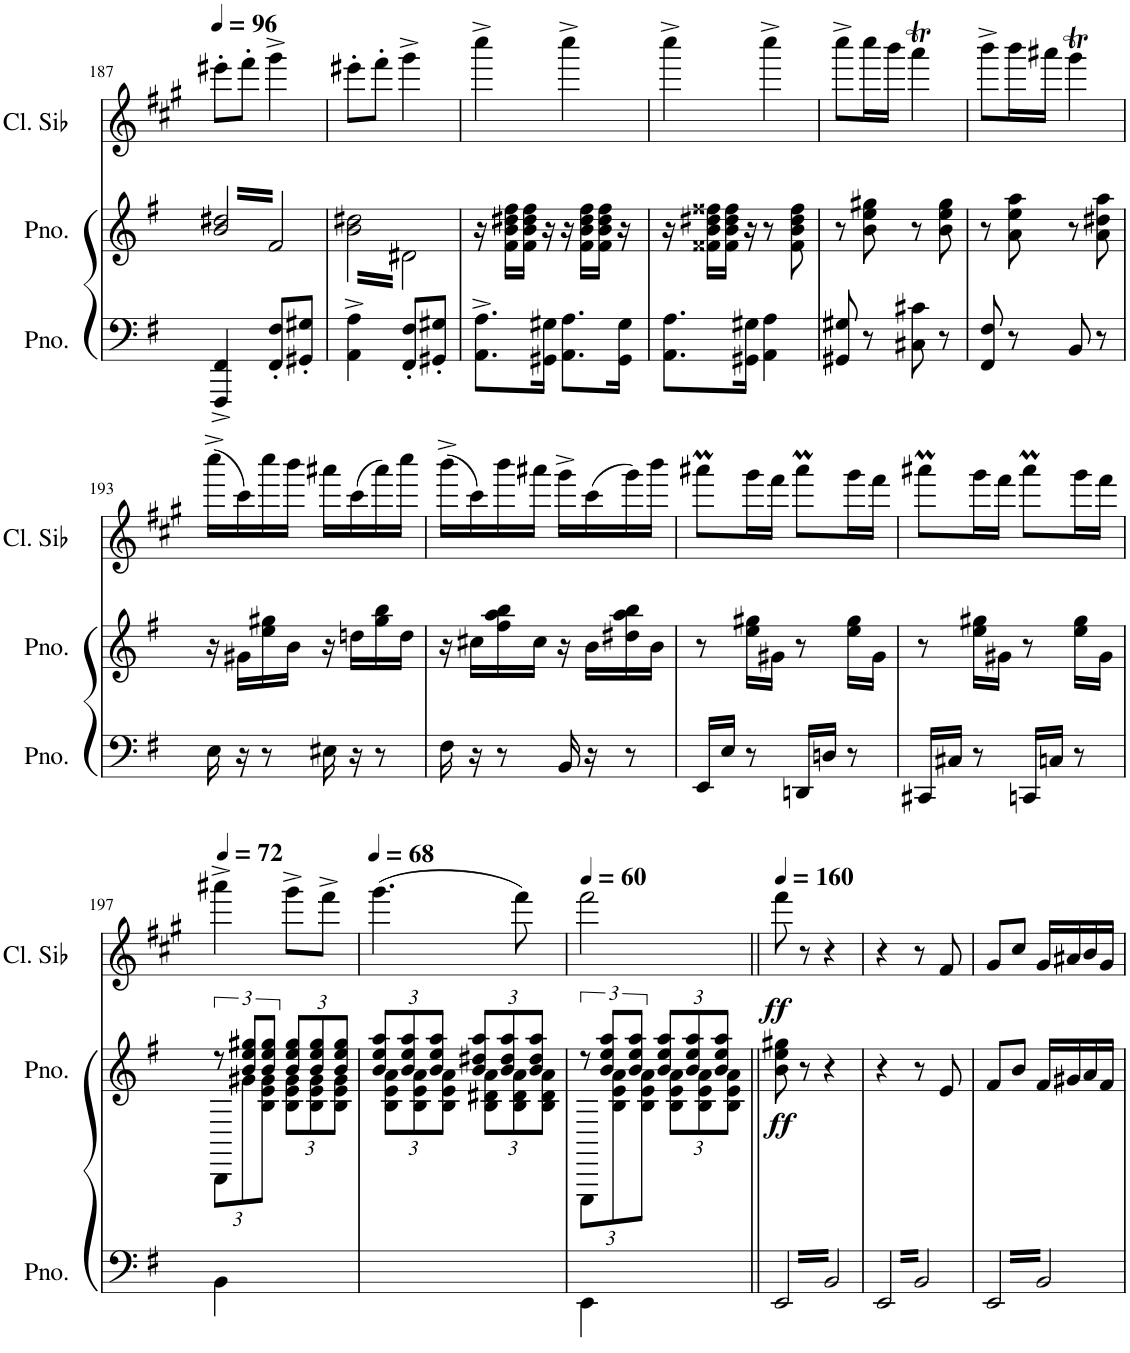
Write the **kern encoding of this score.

**kern	**kern	**dynam	**kern	**dynam
*part3	*part2	*part2	*part1	*part1
*staff3	*staff2	*staff2	*staff1	*staff1
*I"Piano	*I"Vleugel	*	*I"Clarinetto in Sib	*
*I'Pno.	*	*	*I'Cl. Sib	*
!!LO:PB:g=z
*clefF4	*clefG2	*	*clefG2	*
*	*	*	*Trd1c2	*
*k[f#]	*k[f#]	*	*k[f#c#g#]	*
*M2/4	*M2/4	*	*M2/4	*
*MM96	*MM96	*	*MM96	*
=187	=187	=187	=187	=187
*	*tremolo	*	*	*
4FFF#/^ 4FF#/^	32b/ 32dd#X/LLL	.	8eee#X'\L	.
.	32f#/	.	.	.
.	32b/ 32dd#X/	.	.	.
.	32f#/	.	.	.
.	32b/ 32dd#X/	.	8fff#'\J	.
.	32f#/	.	.	.
.	32b/ 32dd#X/	.	.	.
.	32f#/	.	.	.
8FF#/' 8F#/'L	32b/ 32dd#X/	.	4ggg#^\	.
.	32f#/	.	.	.
.	32b/ 32dd#X/	.	.	.
.	32f#/	.	.	.
8GG#X/' 8G#X/'J	32b/ 32dd#X/	.	.	.
.	32f#/	.	.	.
.	32b/ 32dd#X/	.	.	.
.	32f#/JJJ	.	.	.
=188	=188	=188	=188	=188
4AA\^ 4A\^	32b\ 32dd#X\LLL	.	8eee#X'\L	.
.	32d#X\	.	.	.
.	32b\ 32dd#X\	.	.	.
.	32d#X\	.	.	.
.	32b\ 32dd#X\	.	8fff#'\J	.
.	32d#X\	.	.	.
.	32b\ 32dd#X\	.	.	.
.	32d#X\	.	.	.
8FF#/' 8F#/'L	32b\ 32dd#X\	.	4ggg#^\	.
.	32d#X\	.	.	.
.	32b\ 32dd#X\	.	.	.
.	32d#X\	.	.	.
8GG#X/' 8G#X/'J	32b\ 32dd#X\	.	.	.
.	32d#X\	.	.	.
.	32b\ 32dd#X\	.	.	.
.	32d#X\JJJ	.	.	.
*	*Xtremolo	*	*	*
=189	=189	=189	=189	=189
8.AA\^ 8.A\^L	16r	.	4cccc#^\	.
.	.	.	.	.
.	16f#\ 16b\ 16dd#X\ 16ff#\LL	.	.	.
.	.	.	.	.
.	16f#\ 16b\ 16dd#\ 16ff#\JJ	.	.	.
.	.	.	.	.
16GG#X\ 16G#X\Jk	16r	.	.	.
.	.	.	.	.
8.AA\ 8.A\L	16r	.	4cccc#^\	.
.	16f#\ 16b\ 16dd#\ 16ff#\LL	.	.	.
.	16f#\ 16b\ 16dd#\ 16ff#\JJ	.	.	.
16GG#\ 16G#\Jk	16r	.	.	.
=190	=190	=190	=190	=190
8.AA\ 8.A\L	16r	.	4cccc#^\	.
.	16f##X\ 16b\ 16dd#X\ 16ff##X\LL	.	.	.
.	16f##\ 16b\ 16dd#\ 16ff##\JJ	.	.	.
16GG#X\ 16G#X\Jk	16r	.	.	.
4AA\ 4A\	8r	.	4cccc#^\	.
.	8f##\ 8b\ 8dd#\ 8ff##\	.	.	.
=191	=191	=191	=191	=191
8GG#X/ 8G#X/	8r	.	8cccc#^\L	.
8r	8b\ 8ee\ 8gg#X\	.	16cccc#\L	.
.	.	.	16bbb\JJ	.
8C#X\ 8c#X\	8r	.	4aaaT\	.
8r	8b\ 8ee\ 8gg#\	.	.	.
=192	=192	=192	=192	=192
8FF#/ 8F#/	8r	.	8bbb^\L	.
8r	8a\ 8ee\ 8aa\	.	16bbb\L	.
.	.	.	16aaa#X\JJ	.
8BB/	8r	.	4ggg#t\	.
8r	8a\ 8dd#X\ 8aa\	.	.	.
!!LO:LB:g=z
=193	=193	=193	=193	=193
16E\	16r	.	(16cccc#^\LL	.
16r	16g#X\LL	.	16ccc#\)	.
8r	16ee\ 16gg#X\	.	16cccc#\	.
.	16b\JJ	.	16bbb\JJ	.
16E#X\	16r	.	16aaa#X\LL	.
16r	16ddn\LL	.	(16ccc#\	.
8r	16gg#\ 16bb\	.	16aaa#\)	.
.	16dd\JJ	.	16cccc#\JJ	.
=194	=194	=194	=194	=194
16F#\	16r	.	(16bbb^\LL	.
16r	16cc#X\LL	.	16ccc#\)	.
8r	16ff#\ 16aa\ 16bb\	.	16bbb\	.
.	16cc#\JJ	.	16aaa#X\JJ	.
16BB/	16r	.	16ggg#^\LL	.
16r	16b\LL	.	(16ccc#\	.
8r	16dd#X\ 16aa\ 16bb\	.	16ggg#\)	.
.	16b\JJ	.	16bbb\JJ	.
=195	=195	=195	=195	=195
16EE/LL	8r	.	8aaa#Xm\L	.
16E/JJ	.	.	.	.
8r	16ee\ 16gg#X\LL	.	16ggg#\L	.
.	16g#X\JJ	.	16fff#\JJ	.
16DDn/LL	8r	.	8aaa#m\L	.
16Dn/JJ	.	.	.	.
8r	16ee\ 16gg#\LL	.	16ggg#\L	.
.	16g#\JJ	.	16fff#\JJ	.
=196	=196	=196	=196	=196
16CC#X/LL	8r	.	8aaa#Xm\L	.
16C#X/JJ	.	.	.	.
8r	16ee\ 16gg#X\LL	.	16ggg#\L	.
.	16g#X\JJ	.	16fff#\JJ	.
16CCn/LL	8r	.	8aaa#m\L	.
16Cn/JJ	.	.	.	.
8r	16ee\ 16gg#\LL	.	16ggg#\L	.
.	16g#\JJ	.	16fff#\JJ	.
!!LO:LB:g=z
=197	=197	=197	=197	=197
*^	*^	*	*	*
*	*	*	*Xbrackettup	*	*	*
*v	*v	*	*	*	*	*
*	*v	*v	*	*	*
*	*	*	*MM72	*
*^	*^	*	*	*
2ryy	8BB\	12r	12BBB\L	.	4aaa#X^\	.
.	.	12b/ 12ee/ 12gg#X/L	12g#X\	.	.	.
.	8ryy	.	.	.	.	.
.	.	12b/ 12ee/ 12gg#/J	12B\ 12e\ 12g#\J	.	.	.
.	4ryy	12b/ 12ee/ 12gg#/L	12B\ 12e\ 12g#\L	.	8ggg#^\L	.
.	.	12b/ 12ee/ 12gg#/	12B\ 12e\ 12g#\	.	.	.
.	.	.	.	.	8fff#^\J	.
.	.	12b/ 12ee/ 12gg#/J	12B\ 12e\ 12g#\J	.	.	.
*v	*v	*	*	*	*	*
=198	=198	=198	=198	=198	=198
*	*	*	*	*MM68	*
2ryy	12b/ 12ee/ 12aa/L	12B\ 12e\ 12a\L	.	(4.ggg#\	.
.	12b/ 12ee/ 12aa/	12B\ 12e\ 12a\	.	.	.
.	12b/ 12ee/ 12aa/J	12B\ 12e\ 12a\J	.	.	.
.	12b/ 12dd#X/ 12aa/L	12B\ 12d#X\ 12a\L	.	.	.
.	12b/ 12dd#/ 12aa/	12B\ 12d#\ 12a\	.	.	.
.	.	.	.	8fff#\)	.
.	12b/ 12dd#/ 12aa/J	12B\ 12d#\ 12a\J	.	.	.
=199	=199	=199	=199	=199	=199
*^	*	*	*	*	*
*	*	*brackettup	*Xbrackettup	*	*	*
*v	*v	*	*	*	*	*
*	*	*	*	*MM60	*
*^	*	*	*	*	*
2ryy	8EE\	12r	12EEE\L	.	2fff#\	.
.	.	12b/ 12ee/ 12aa/L	12B\ 12e\ 12a\	.	.	.
.	8ryy	.	.	.	.	.
.	.	12b/ 12ee/ 12aa/J	12B\ 12e\ 12a\J	.	.	.
.	4ryy	12b/ 12ee/ 12aa/L	12B\ 12e\ 12a\L	.	.	.
.	.	12b/ 12ee/ 12aa/	12B\ 12e\ 12a\	.	.	.
.	.	12b/ 12ee/ 12aa/J	12B\ 12e\ 12a\J	.	.	.
*v	*v	*	*	*	*	*
*	*v	*v	*	*	*
=200||	=200||	=200||	=200||	=200||
*	*	*	*MM160	*
*	*^	*	*	*
!	!	!	!LO:DY:b	!	!LO:DY:b
*	*v	*v	*	*	*
*tremolo	*	*	*	*
32EE/LLL	8b\ 8ee\ 8gg#X\	ff	8fff#\	ff
32BB/	.	.	.	.
32EE/	.	.	.	.
32BB/	.	.	.	.
32EE/	8r	.	8r	.
32BB/	.	.	.	.
32EE/	.	.	.	.
32BB/	.	.	.	.
32EE/	4r	.	4r	.
32BB/	.	.	.	.
32EE/	.	.	.	.
32BB/	.	.	.	.
32EE/	.	.	.	.
32BB/	.	.	.	.
32EE/	.	.	.	.
32BB/JJJ	.	.	.	.
=201	=201	=201	=201	=201
32EE/LLL	4r	.	4r	.
32BB/	.	.	.	.
32EE/	.	.	.	.
32BB/	.	.	.	.
32EE/	.	.	.	.
32BB/	.	.	.	.
32EE/	.	.	.	.
32BB/	.	.	.	.
32EE/	8r	.	8r	.
32BB/	.	.	.	.
32EE/	.	.	.	.
32BB/	.	.	.	.
32EE/	8e/	.	8f#/	.
32BB/	.	.	.	.
32EE/	.	.	.	.
32BB/JJJ	.	.	.	.
=202	=202	=202	=202	=202
32EE/LLL	8f#/L	.	8g#/L	.
32BB/	.	.	.	.
32EE/	.	.	.	.
32BB/	.	.	.	.
32EE/	8b/J	.	8cc#/J	.
32BB/	.	.	.	.
32EE/	.	.	.	.
32BB/	.	.	.	.
32EE/	16f#/LL	.	16g#/LL	.
32BB/	.	.	.	.
32EE/	16g#X/	.	16a#X/	.
32BB/	.	.	.	.
32EE/	16a/	.	16b/	.
32BB/	.	.	.	.
32EE/	16f#/JJ	.	16g#/JJ	.
32BB/JJJ	.	.	.	.
*Xtremolo	*	*	*	*
.	.	.	.	.
.	.	.	.	.
.	.	.	.	.
.	.	.	.	.
.	.	.	.	.
.	.	.	.	.
.	.	.	.	.
.	.	.	.	.
=	=	=	=	=
*-	*-	*-	*-	*-
